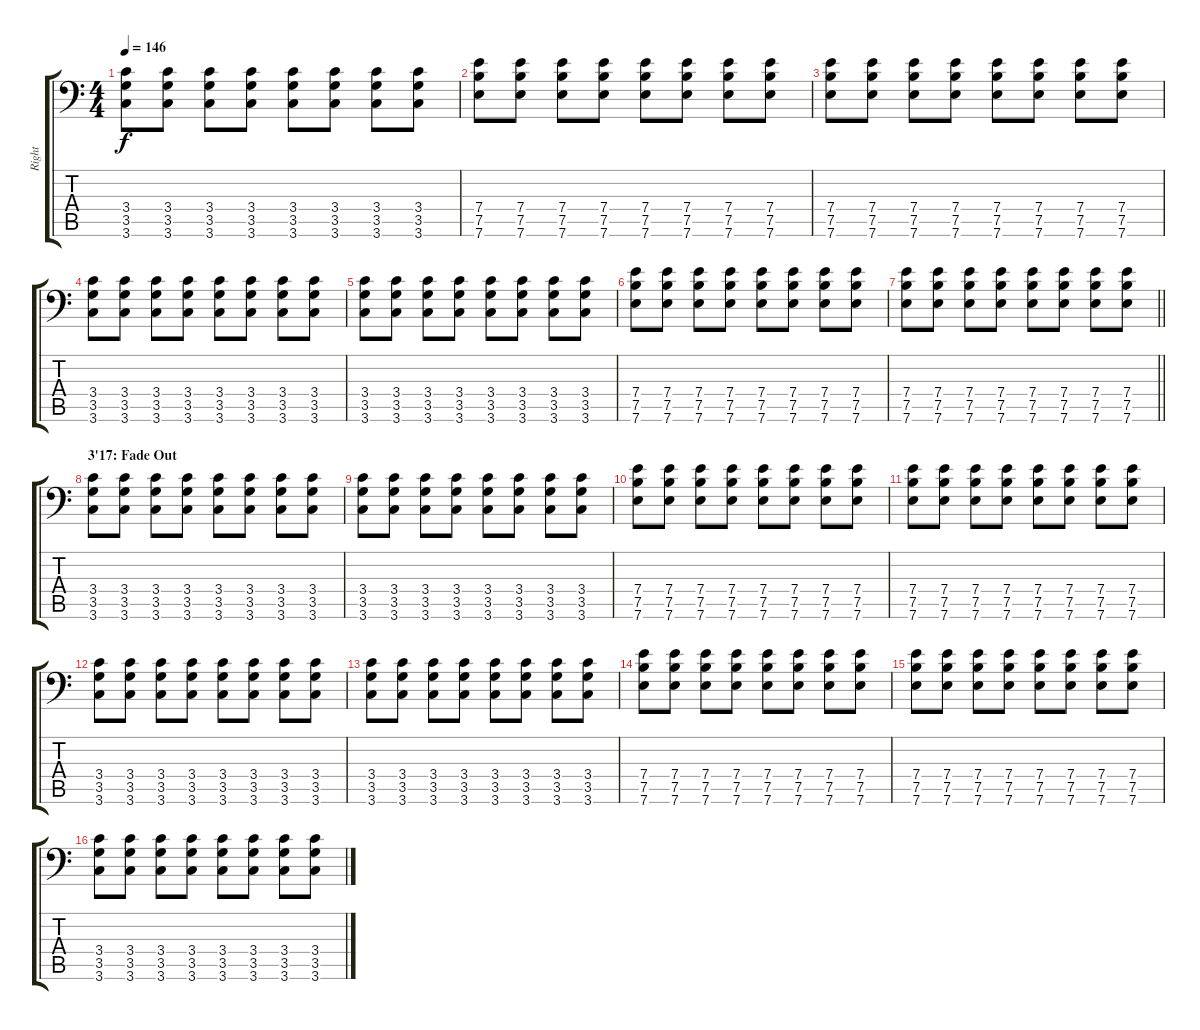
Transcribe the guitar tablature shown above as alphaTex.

\track ("Right" "Right") {instrument distortionguitar}
\staff {score tabs}
\tuning (B3 Gb3 D3 A2 E2 A1) {hide}
\ts (4 4)
\tempo 146
\clef f4
\ks c
(3.4 3.5 3.6).8{dy f} (3.4 3.5 3.6).8 (3.4 3.5 3.6).8 (3.4 3.5 3.6).8 (3.4 3.5 3.6).8 (3.4 3.5 3.6).8 (3.4 3.5 3.6).8 (3.4 3.5 3.6).8 |
(7.4 7.5 7.6).8 (7.4 7.5 7.6).8 (7.4 7.5 7.6).8 (7.4 7.5 7.6).8 (7.4 7.5 7.6).8 (7.4 7.5 7.6).8 (7.4 7.5 7.6).8 (7.4 7.5 7.6).8 |
(7.4 7.5 7.6).8 (7.4 7.5 7.6).8 (7.4 7.5 7.6).8 (7.4 7.5 7.6).8 (7.4 7.5 7.6).8 (7.4 7.5 7.6).8 (7.4 7.5 7.6).8 (7.4 7.5 7.6).8 |
(3.4 3.5 3.6).8 (3.4 3.5 3.6).8 (3.4 3.5 3.6).8 (3.4 3.5 3.6).8 (3.4 3.5 3.6).8 (3.4 3.5 3.6).8 (3.4 3.5 3.6).8 (3.4 3.5 3.6).8 |
(3.4 3.5 3.6).8 (3.4 3.5 3.6).8 (3.4 3.5 3.6).8 (3.4 3.5 3.6).8 (3.4 3.5 3.6).8 (3.4 3.5 3.6).8 (3.4 3.5 3.6).8 (3.4 3.5 3.6).8 |
(7.4 7.5 7.6).8 (7.4 7.5 7.6).8 (7.4 7.5 7.6).8 (7.4 7.5 7.6).8 (7.4 7.5 7.6).8 (7.4 7.5 7.6).8 (7.4 7.5 7.6).8 (7.4 7.5 7.6).8 |
\barLineRight lightlight
(7.4 7.5 7.6).8 (7.4 7.5 7.6).8 (7.4 7.5 7.6).8 (7.4 7.5 7.6).8 (7.4 7.5 7.6).8 (7.4 7.5 7.6).8 (7.4 7.5 7.6).8 (7.4 7.5 7.6).8 |
\section ("" "3'17: Fade Out")
(3.4 3.5 3.6).8{volume 8} (3.4 3.5 3.6).8 (3.4 3.5 3.6).8 (3.4 3.5 3.6).8 (3.4 3.5 3.6).8 (3.4 3.5 3.6).8 (3.4 3.5 3.6).8 (3.4 3.5 3.6).8 |
(3.4 3.5 3.6).8 (3.4 3.5 3.6).8 (3.4 3.5 3.6).8 (3.4 3.5 3.6).8 (3.4 3.5 3.6).8 (3.4 3.5 3.6).8 (3.4 3.5 3.6).8 (3.4 3.5 3.6).8 |
(7.4 7.5 7.6).8 (7.4 7.5 7.6).8 (7.4 7.5 7.6).8 (7.4 7.5 7.6).8 (7.4 7.5 7.6).8 (7.4 7.5 7.6).8 (7.4 7.5 7.6).8 (7.4 7.5 7.6).8 |
(7.4 7.5 7.6).8 (7.4 7.5 7.6).8 (7.4 7.5 7.6).8 (7.4 7.5 7.6).8 (7.4 7.5 7.6).8 (7.4 7.5 7.6).8 (7.4 7.5 7.6).8 (7.4 7.5 7.6).8 |
(3.4 3.5 3.6).8{volume 4} (3.4 3.5 3.6).8 (3.4 3.5 3.6).8 (3.4 3.5 3.6).8 (3.4 3.5 3.6).8 (3.4 3.5 3.6).8 (3.4 3.5 3.6).8 (3.4 3.5 3.6).8 |
(3.4 3.5 3.6).8 (3.4 3.5 3.6).8 (3.4 3.5 3.6).8 (3.4 3.5 3.6).8 (3.4 3.5 3.6).8 (3.4 3.5 3.6).8 (3.4 3.5 3.6).8 (3.4 3.5 3.6).8 |
(7.4 7.5 7.6).8 (7.4 7.5 7.6).8 (7.4 7.5 7.6).8 (7.4 7.5 7.6).8 (7.4 7.5 7.6).8 (7.4 7.5 7.6).8 (7.4 7.5 7.6).8 (7.4 7.5 7.6).8 |
(7.4 7.5 7.6).8 (7.4 7.5 7.6).8 (7.4 7.5 7.6).8 (7.4 7.5 7.6).8 (7.4 7.5 7.6).8 (7.4 7.5 7.6).8 (7.4 7.5 7.6).8 (7.4 7.5 7.6).8 |
(3.4 3.5 3.6).8{volume 2} (3.4 3.5 3.6).8 (3.4 3.5 3.6).8 (3.4 3.5 3.6).8 (3.4 3.5 3.6).8 (3.4 3.5 3.6).8 (3.4 3.5 3.6).8 (3.4 3.5 3.6).8
